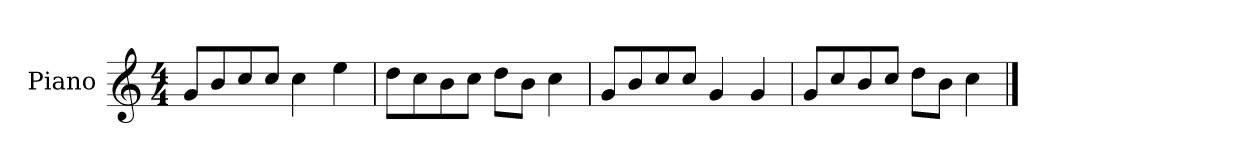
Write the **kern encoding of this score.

**kern
*part1
*staff1
*I"Piano
*I'P-no
*clefG2
*k[]
*M4/4
*MM90
=1
8g/L
8b/
8cc/
8cc/J
4cc\
4ee\
=2
8dd\L
8cc\
8b\
8cc\J
8dd\L
8b\J
4cc\
=3
8g/L
8b/
8cc/
8cc/J
4g/
4g/
=4
8g/L
8cc/
8b/
8cc/J
8dd\L
8b\J
4cc\
==
*-
